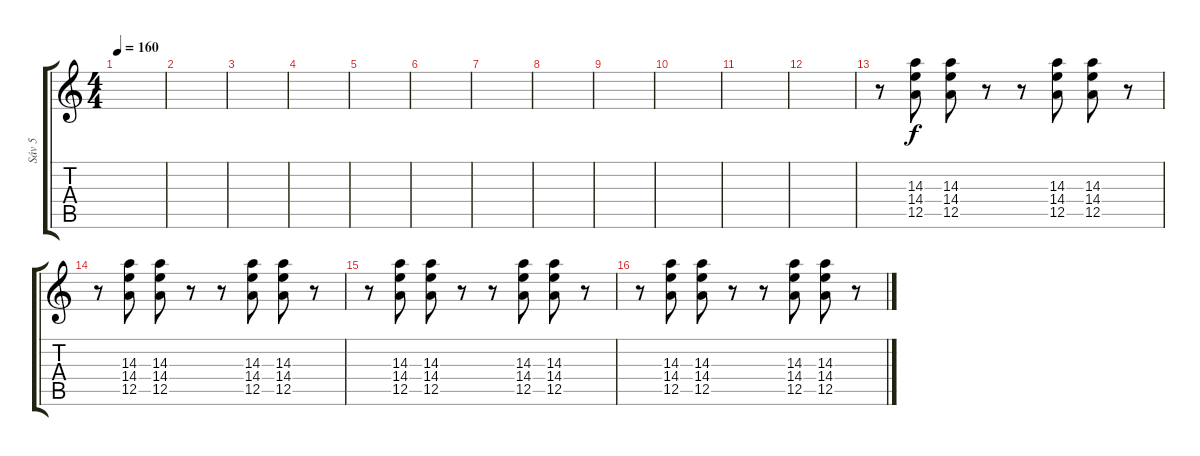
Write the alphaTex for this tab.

\track ("Sáv 5" "Sáv 5") {instrument distortionguitar}
\staff {score tabs}
\tuning (E4 B3 G3 D3 A2 E2) {hide}
\ts (4 4)
\tempo 160
\clef g2
\ks c
|
|
|
|
|
|
|
|
|
|
|
|
r.8 (14.3 14.4 12.5).8 (14.3 14.4 12.5).8 r.8 r.8 (14.3 14.4 12.5).8 (14.3 14.4 12.5).8 r.8 |
r.8 (14.3 14.4 12.5).8 (14.3 14.4 12.5).8 r.8 r.8 (14.3 14.4 12.5).8 (14.3 14.4 12.5).8 r.8 |
r.8 (14.3 14.4 12.5).8 (14.3 14.4 12.5).8 r.8 r.8 (14.3 14.4 12.5).8 (14.3 14.4 12.5).8 r.8 |
r.8 (14.3 14.4 12.5).8 (14.3 14.4 12.5).8 r.8 r.8 (14.3 14.4 12.5).8 (14.3 14.4 12.5).8 r.8
